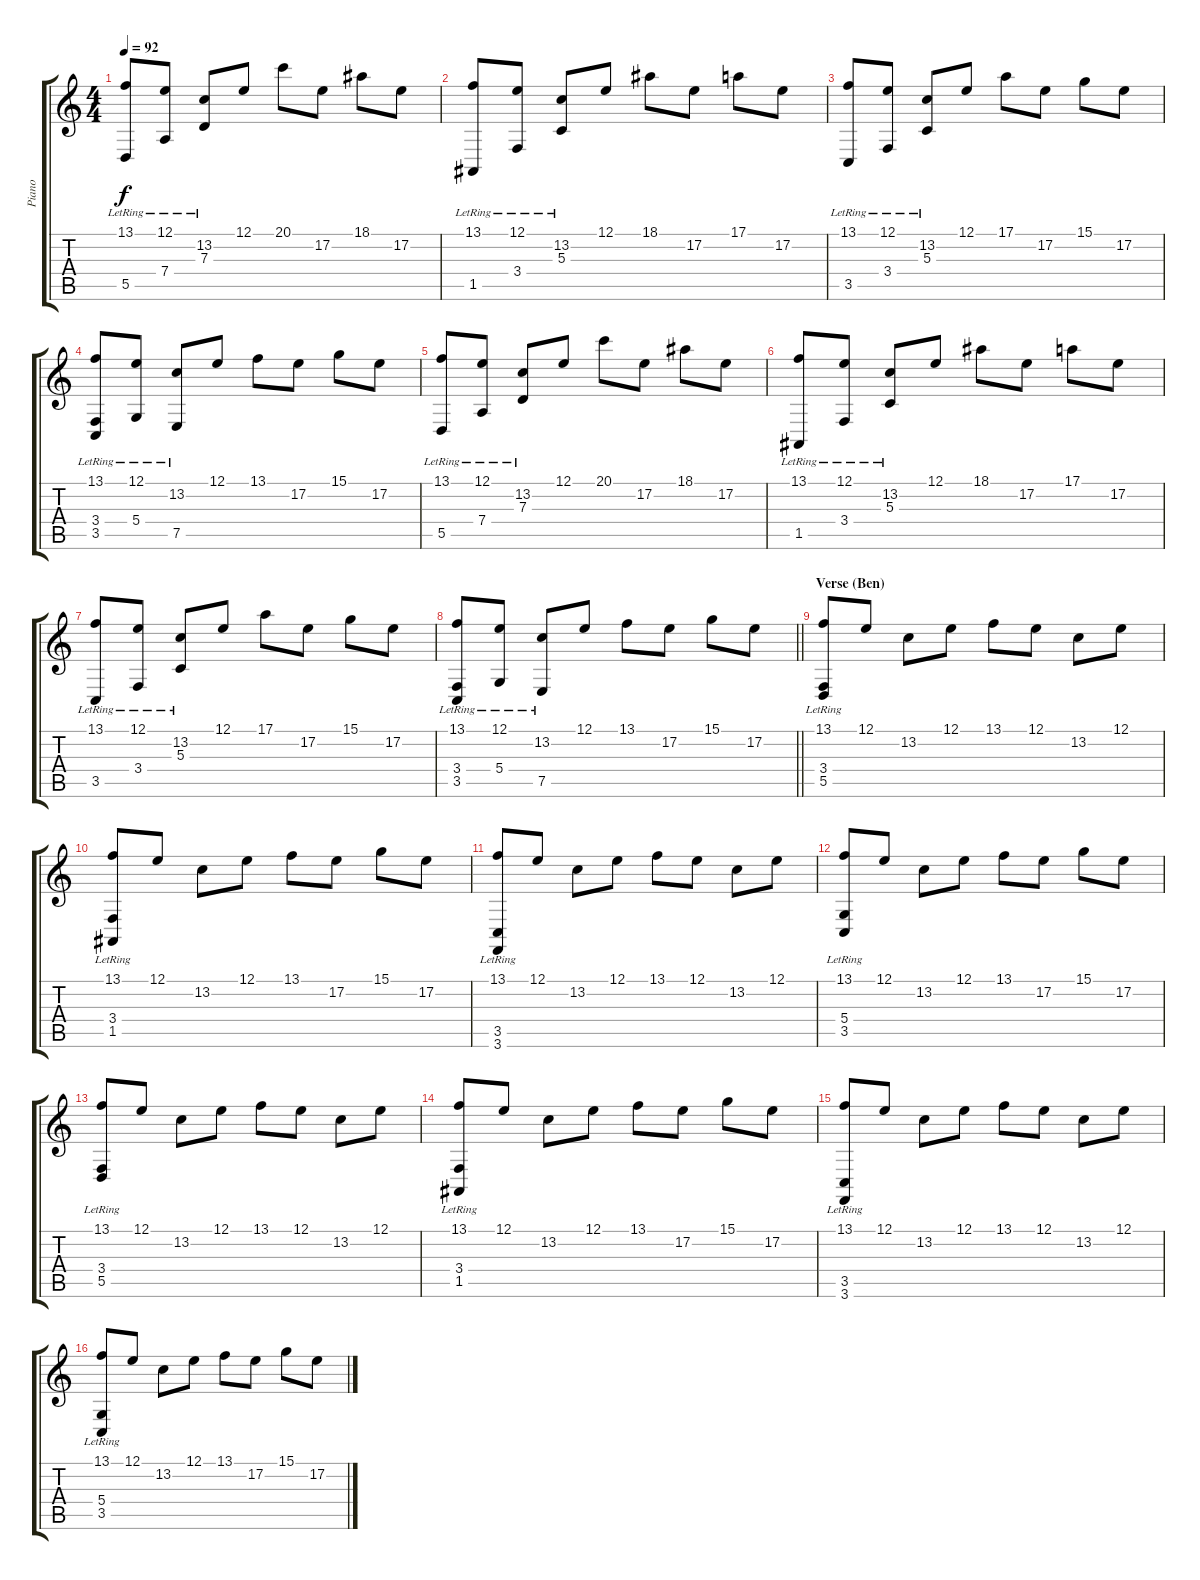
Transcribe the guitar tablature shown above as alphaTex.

\track ("Piano" "Piano") {instrument brightacousticpiano}
\staff {score tabs}
\tuning (E4 B3 G3 D3 A2 D2) {hide}
\ts (4 4)
\tempo 92
\clef g2
\ks c
(13.1 5.5{lr}).8{dy f} (12.1 7.4{lr}).8 (13.2 7.3{lr}).8 12.1.8 20.1.8 17.2.8 18.1.8 17.2.8 |
(13.1 1.5{lr}).8 (12.1 3.4{lr}).8 (13.2 5.3{lr}).8 12.1.8 18.1.8 17.2.8 17.1.8 17.2.8 |
(13.1 3.5{lr}).8 (12.1 3.4{lr}).8 (13.2 5.3{lr}).8 12.1.8 17.1.8 17.2.8 15.1.8 17.2.8 |
(13.1 3.4{lr} 3.5{lr}).8 (12.1 5.4{lr}).8 (13.2 7.5{lr}).8 12.1.8 13.1.8 17.2.8 15.1.8 17.2.8 |
(13.1 5.5{lr}).8 (12.1 7.4{lr}).8 (13.2 7.3{lr}).8 12.1.8 20.1.8 17.2.8 18.1.8 17.2.8 |
(13.1 1.5{lr}).8 (12.1 3.4{lr}).8 (13.2 5.3{lr}).8 12.1.8 18.1.8 17.2.8 17.1.8 17.2.8 |
(13.1 3.5{lr}).8 (12.1 3.4{lr}).8 (13.2 5.3{lr}).8 12.1.8 17.1.8 17.2.8 15.1.8 17.2.8 |
\barLineRight lightlight
(13.1 3.4{lr} 3.5{lr}).8 (12.1 5.4{lr}).8 (13.2 7.5{lr}).8 12.1.8 13.1.8 17.2.8 15.1.8 17.2.8 |
\section ("" "Verse (Ben)")
(13.1 3.4{lr} 5.5{lr}).8 12.1.8 13.2.8 12.1.8 13.1.8 12.1.8 13.2.8 12.1.8 |
(13.1 3.4{lr} 1.5{lr}).8 12.1.8 13.2.8 12.1.8 13.1.8 17.2.8 15.1.8 17.2.8 |
(13.1 3.5{lr} 3.6{lr}).8 12.1.8 13.2.8 12.1.8 13.1.8 12.1.8 13.2.8 12.1.8 |
(13.1 5.4{lr} 3.5{lr}).8 12.1.8 13.2.8 12.1.8 13.1.8 17.2.8 15.1.8 17.2.8 |
(13.1 3.4{lr} 5.5{lr}).8 12.1.8 13.2.8 12.1.8 13.1.8 12.1.8 13.2.8 12.1.8 |
(13.1 3.4{lr} 1.5{lr}).8 12.1.8 13.2.8 12.1.8 13.1.8 17.2.8 15.1.8 17.2.8 |
(13.1 3.5 3.6{lr}).8 12.1.8 13.2.8 12.1.8 13.1.8 12.1.8 13.2.8 12.1.8 |
(13.1 5.4{lr} 3.5{lr}).8 12.1.8 13.2.8 12.1.8 13.1.8 17.2.8 15.1.8 17.2.8
